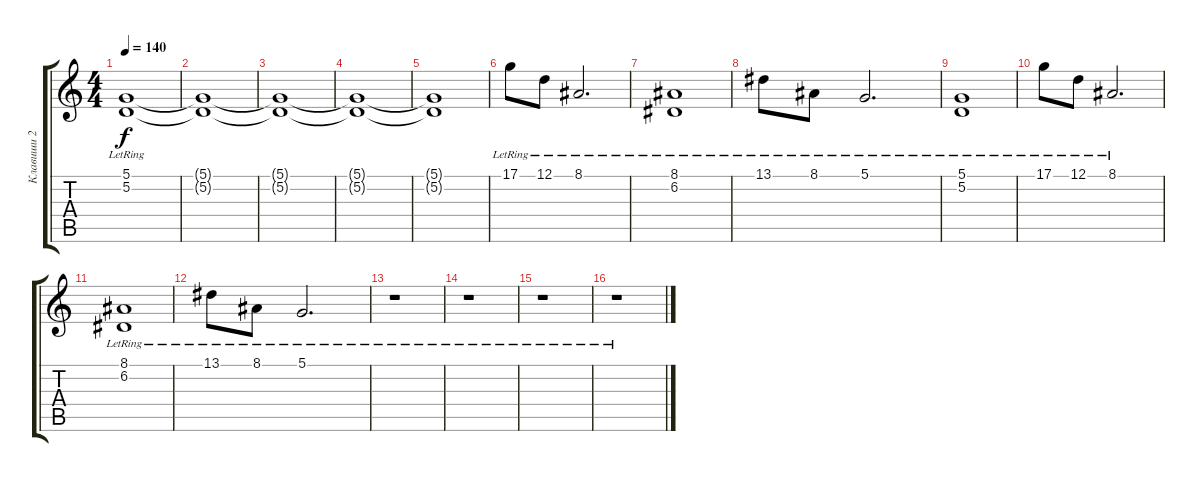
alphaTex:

\track ("Клавиши 2" "Клавиши 2") {instrument rockorgan}
\staff {score tabs}
\tuning (D4 A3 F3 C3 G2 D2) {hide}
\ts (4 4)
\tempo 140
\clef g2
\ks c
(5.1{lr} 5.2{lr}).1{dy f volume 16 instrument musicbox} |
(5.1{t} 5.2{t}).1 |
(5.1{t} 5.2{t}).1 |
(5.1{t} 5.2{t}).1 |
(5.1{t} 5.2{t}).1 |
17.1{lr}.8 12.1{lr}.8 8.1{lr}.2{d} |
(8.1{lr} 6.2{lr}).1 |
13.1{lr}.8 8.1{lr}.8 5.1{lr}.2{d} |
(5.1 5.2{lr}).1 |
17.1{lr}.8 12.1{lr}.8 8.1{lr}.2{d} |
(8.1{lr} 6.2{lr}).1 |
13.1{lr}.8 8.1{lr}.8 5.1{lr}.2{d} |
r.1 |
r.1 |
r.1 |
r.1
